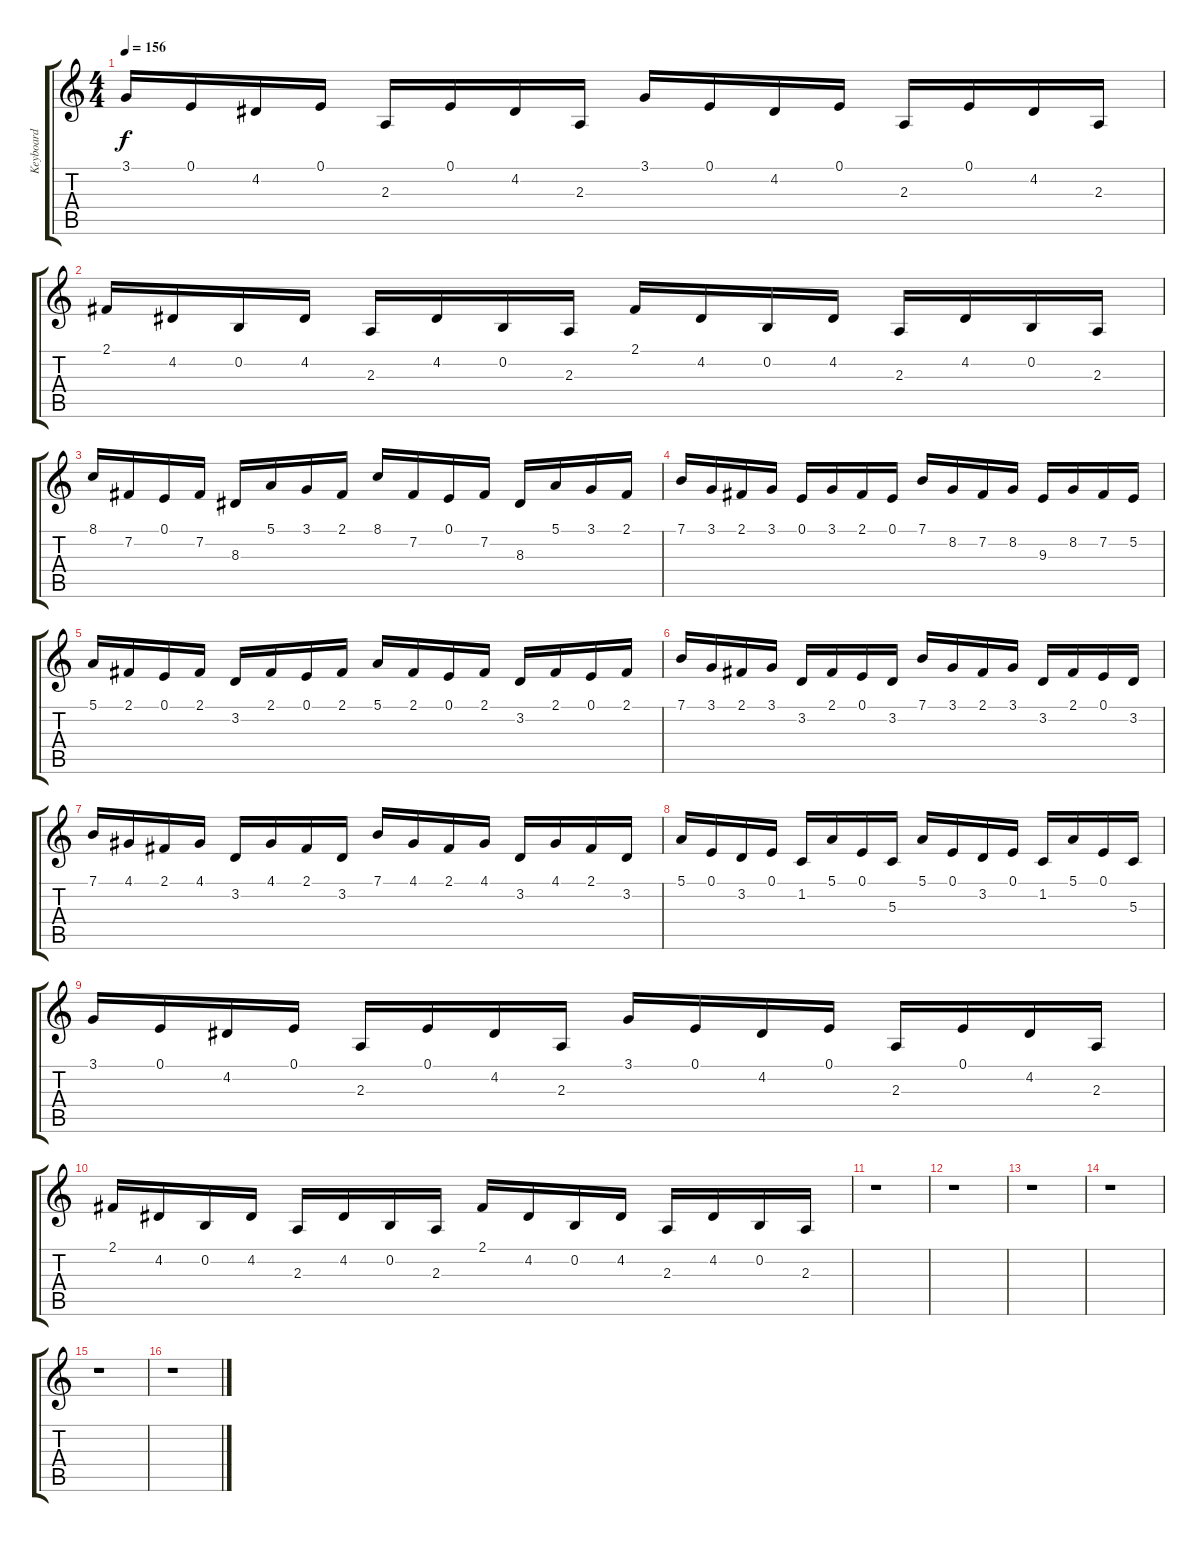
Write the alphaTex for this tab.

\track (" Keyboard" " Keyboard") {instrument harpsichord}
\staff {score tabs}
\tuning (E4 B3 G3 D3 A2 E2) {hide}
\ts (4 4)
\tempo 156
\clef g2
\ks c
3.1.16{dy f} 0.1.16 4.2.16 0.1.16 2.3.16 0.1.16 4.2.16 2.3.16 3.1.16 0.1.16 4.2.16 0.1.16 2.3.16 0.1.16 4.2.16 2.3.16 |
2.1.16 4.2.16 0.2.16 4.2.16 2.3.16 4.2.16 0.2.16 2.3.16 2.1.16 4.2.16 0.2.16 4.2.16 2.3.16 4.2.16 0.2.16 2.3.16 |
8.1.16 7.2.16 0.1.16 7.2.16 8.3.16 5.1.16 3.1.16 2.1.16 8.1.16 7.2.16 0.1.16 7.2.16 8.3.16 5.1.16 3.1.16 2.1.16 |
7.1.16 3.1.16 2.1.16 3.1.16 0.1.16 3.1.16 2.1.16 0.1.16 7.1.16 8.2.16 7.2.16 8.2.16 9.3.16 8.2.16 7.2.16 5.2.16 |
5.1.16 2.1.16 0.1.16 2.1.16 3.2.16 2.1.16 0.1.16 2.1.16 5.1.16 2.1.16 0.1.16 2.1.16 3.2.16 2.1.16 0.1.16 2.1.16 |
7.1.16 3.1.16 2.1.16 3.1.16 3.2.16 2.1.16 0.1.16 3.2.16 7.1.16 3.1.16 2.1.16 3.1.16 3.2.16 2.1.16 0.1.16 3.2.16 |
7.1.16 4.1.16 2.1.16 4.1.16 3.2.16 4.1.16 2.1.16 3.2.16 7.1.16 4.1.16 2.1.16 4.1.16 3.2.16 4.1.16 2.1.16 3.2.16 |
5.1.16 0.1.16 3.2.16 0.1.16 1.2.16 5.1.16 0.1.16 5.3.16 5.1.16 0.1.16 3.2.16 0.1.16 1.2.16 5.1.16 0.1.16 5.3.16 |
3.1.16 0.1.16 4.2.16 0.1.16 2.3.16 0.1.16 4.2.16 2.3.16 3.1.16 0.1.16 4.2.16 0.1.16 2.3.16 0.1.16 4.2.16 2.3.16 |
2.1.16 4.2.16 0.2.16 4.2.16 2.3.16 4.2.16 0.2.16 2.3.16 2.1.16 4.2.16 0.2.16 4.2.16 2.3.16 4.2.16 0.2.16 2.3.16 |
r.1 |
r.1 |
r.1 |
r.1 |
r.1 |
r.1
